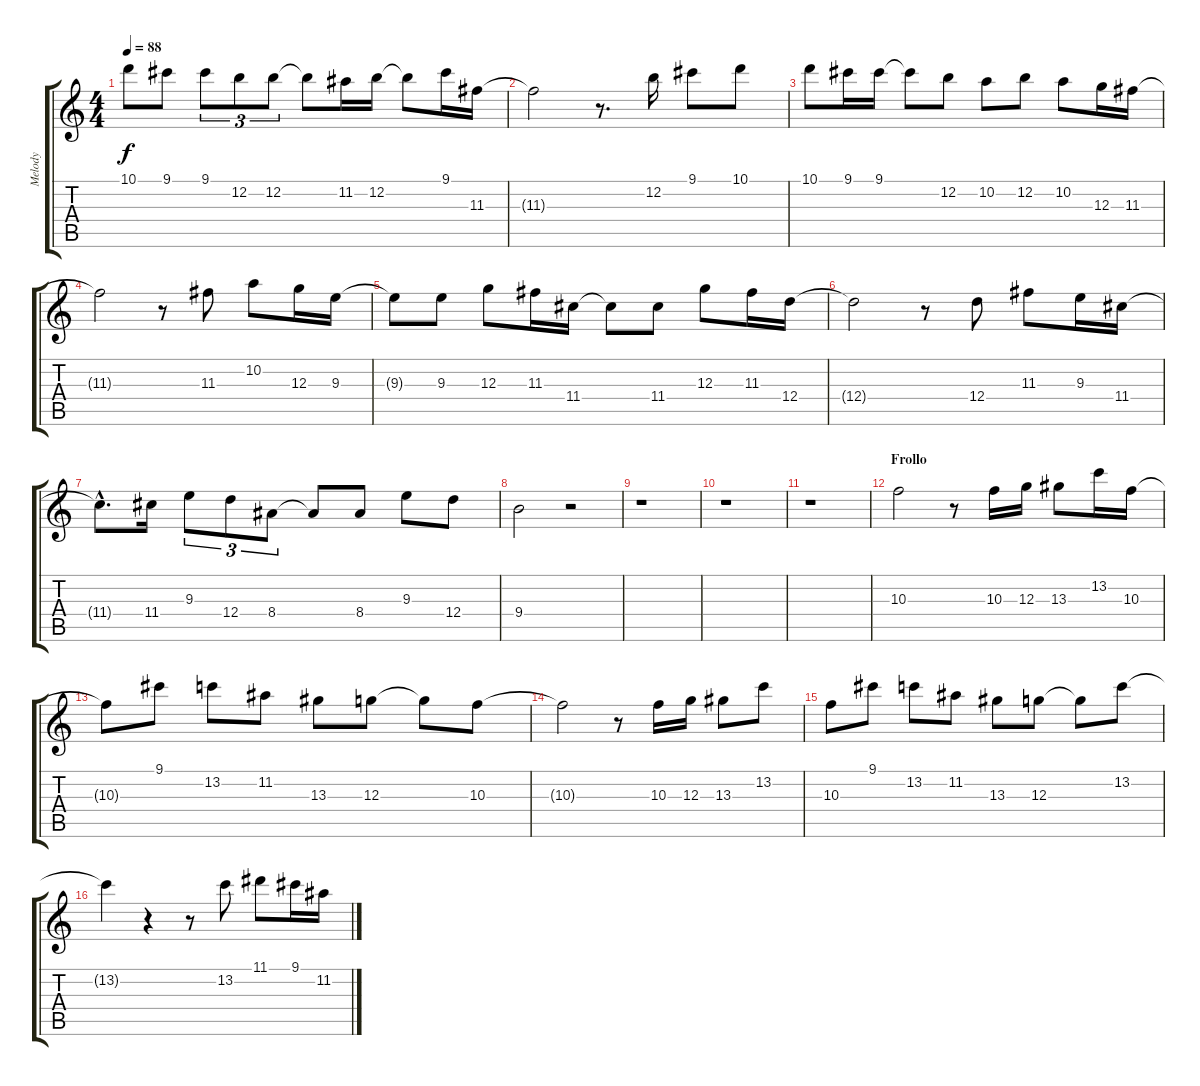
\track ("Melody" "Melody") {instrument overdrivenguitar}
\staff {score tabs}
\tuning (E4 B3 G3 D3 A2 E2) {hide}
\ts (4 4)
\tempo 88
\clef g2
\ks c
10.1{t}.8{dy f} 9.1.8 9.1.8{tu (3 2)} 12.2.8{tu (3 2)} 12.2.8{tu (3 2)} 12.2{t}.8 11.2.16 12.2.16 12.2{t}.8 9.1.16 11.3.16 |
11.3{t}.2 r.8{d} 12.2.16 9.1.8 10.1.8 |
10.1.8 9.1.16 9.1.16 9.1{t}.8 12.2.8 10.2.8 12.2.8 10.2.8 12.3.16 11.3.16 |
11.3{t}.2 r.8 11.3.8 10.2.8 12.3.16 9.3.16 |
9.3{t}.8 9.3.8 12.3.8 11.3.16 11.4.16 11.4{t}.8 11.4.8 12.3.8 11.3.16 12.4.16 |
12.4{t}.2 r.8 12.4.8 11.3.8 9.3.16 11.4.16 |
11.4{hac t}.8{d} 11.4.16 9.3.8{tu (3 2)} 12.4.8{tu (3 2)} 8.4.8{tu (3 2)} 8.4{t}.8 8.4.8 9.3.8 12.4.8 |
9.4.2 r.2 |
r.1 |
r.1 |
r.1 |
\section ("" "Frollo")
10.3.2 r.8 10.3.16 12.3.16 13.3.8 13.2.16 10.3.16 |
10.3{t}.8 9.1.8 13.2.8 11.2.8 13.3.8 12.3.8 12.3{t}.8 10.3.8 |
10.3{t}.2 r.8 10.3.16 12.3.16 13.3.8 13.2.8 |
10.3.8 9.1.8 13.2.8 11.2.8 13.3.8 12.3.8 12.3{t}.8 13.2.8 |
13.2{t}.4 r.4 r.8 13.2.8 11.1.8 9.1.16 11.2.16
